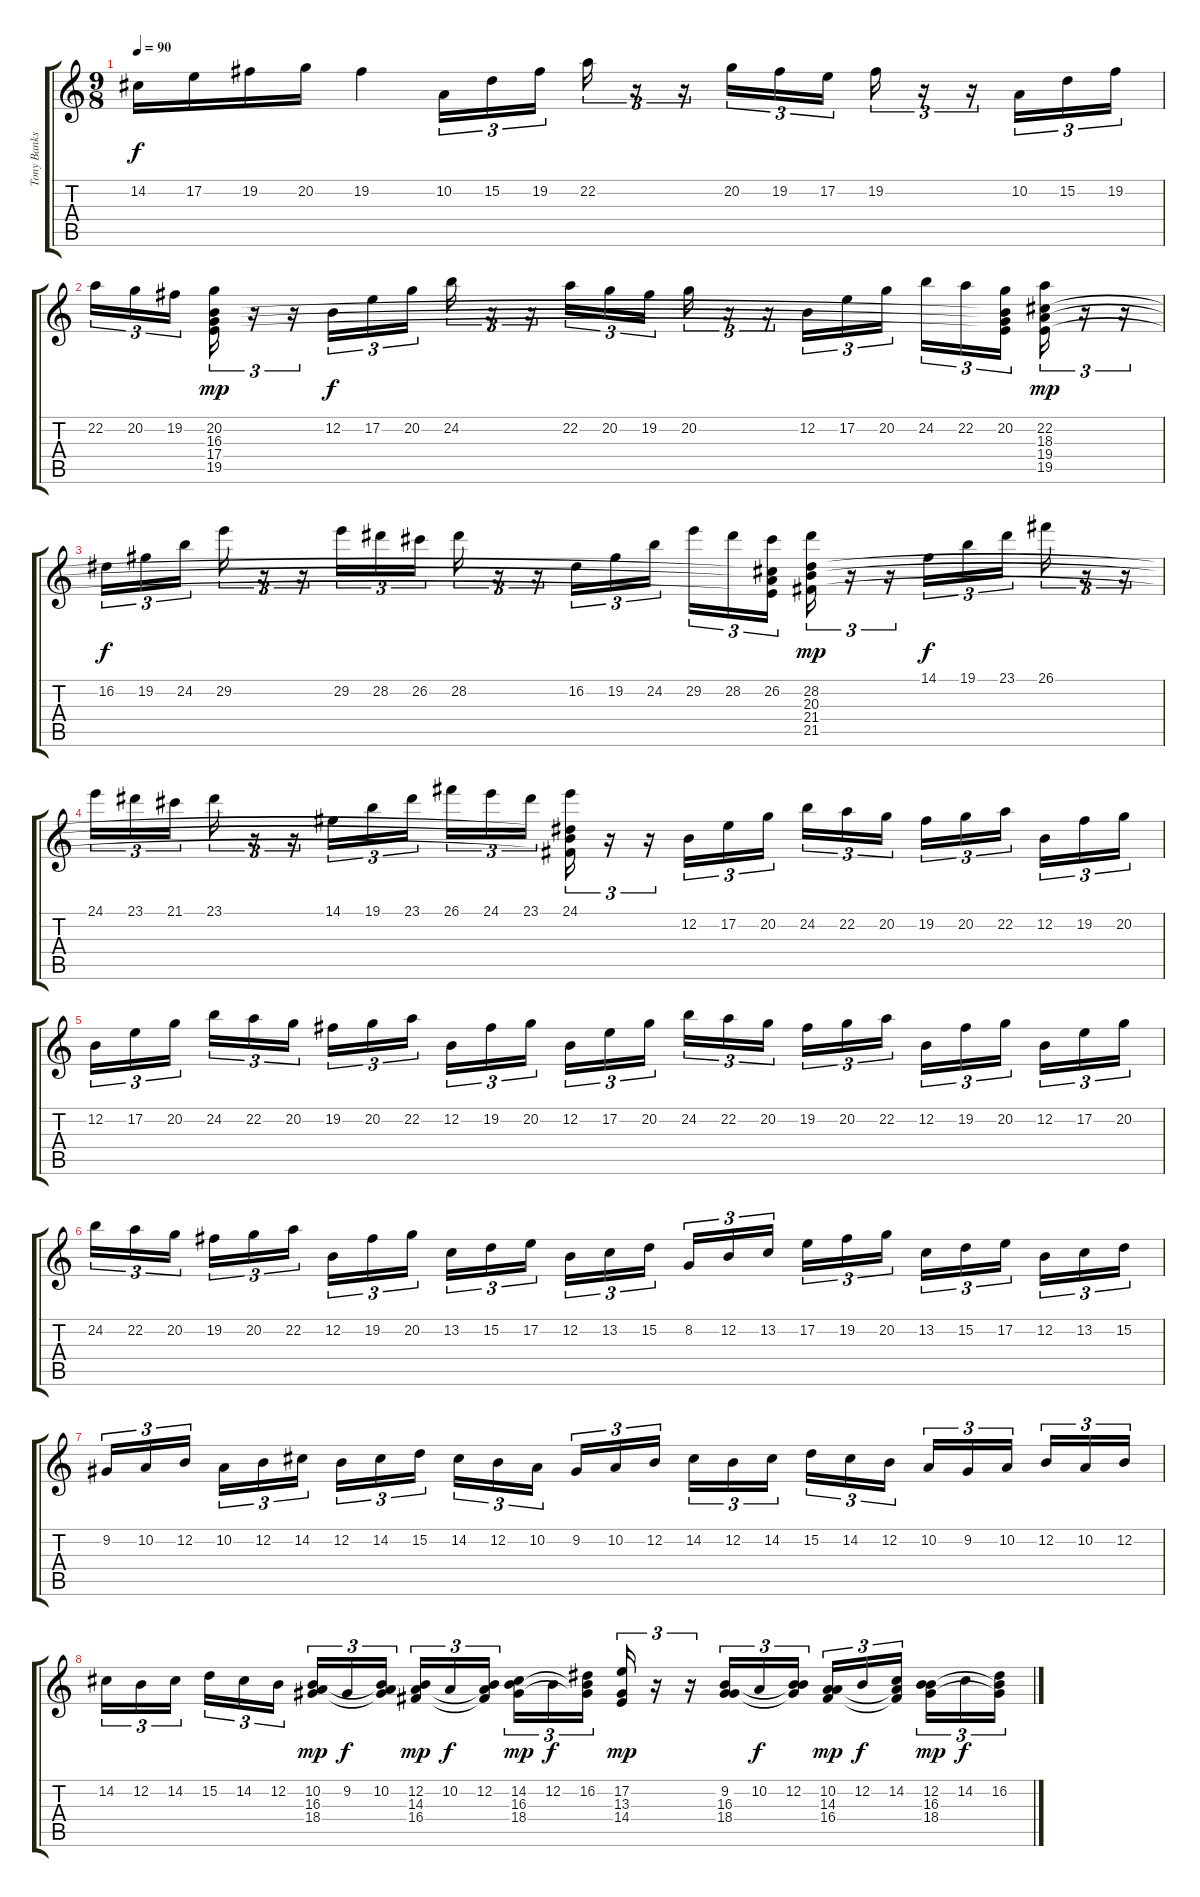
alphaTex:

\track ("Tony Banks (organ)" "Tony Banks") {instrument drawbarorgan}
\staff {score tabs}
\tuning (E4 B3 G3 D3 A2 E2) {hide}
\ts (9 8)
\tempo 90
\clef g2
\ks c
14.2.16{dy f} 17.2.16 19.2.16 20.2.16 19.2.4 10.2.16{tu (3 2)} 15.2.16{tu (3 2)} 19.2.16{tu (3 2)} 22.2.16{tu (3 2)} r.16{tu (3 2)} r.16{tu (3 2)} 20.2.16{tu (3 2)} 19.2.16{tu (3 2)} 17.2.16{tu (3 2)} 19.2.16{tu (3 2)} r.16{tu (3 2)} r.16{tu (3 2)} 10.2.16{tu (3 2)} 15.2.16{tu (3 2)} 19.2.16{tu (3 2)} |
22.2.16{tu (3 2)} 20.2.16{tu (3 2)} 19.2.16{tu (3 2)} (20.2 16.3 17.4 19.5).16{tu (3 2) dy mp} r.16{tu (3 2)} r.16{tu (3 2)} 12.2.16{tu (3 2) dy f} 17.2.16{tu (3 2)} 20.2.16{tu (3 2)} 24.2.16{tu (3 2)} r.16{tu (3 2)} r.16{tu (3 2)} 22.2.16{tu (3 2)} 20.2.16{tu (3 2)} 19.2.16{tu (3 2)} 20.2.16{tu (3 2)} r.16{tu (3 2)} r.16{tu (3 2)} 12.2.16{tu (3 2)} 17.2.16{tu (3 2)} 20.2.16{tu (3 2)} 24.2.16{tu (3 2)} 22.2.16{tu (3 2)} (20.2 16.3{t} 17.4{t} 19.5{t}).16{tu (3 2)} (22.2 18.3 19.4 19.5).16{tu (3 2) dy mp} r.16{tu (3 2)} r.16{tu (3 2)} |
16.2.16{tu (3 2) dy f} 19.2.16{tu (3 2)} 24.2.16{tu (3 2)} 29.2.16{tu (3 2)} r.16{tu (3 2)} r.16{tu (3 2)} 29.2.16{tu (3 2)} 28.2.16{tu (3 2)} 26.2.16{tu (3 2)} 28.2.16{tu (3 2)} r.16{tu (3 2)} r.16{tu (3 2)} 16.2.16{tu (3 2)} 19.2.16{tu (3 2)} 24.2.16{tu (3 2)} 29.2.16{tu (3 2)} 28.2.16{tu (3 2)} (26.2 18.3{t} 19.4{t} 19.5{t}).16{tu (3 2)} (28.2 20.3 21.4 21.5).16{tu (3 2) dy mp} r.16{tu (3 2)} r.16{tu (3 2)} 14.1.16{tu (3 2) dy f} 19.1.16{tu (3 2)} 23.1.16{tu (3 2)} 26.1.16{tu (3 2)} r.16{tu (3 2)} r.16{tu (3 2)} |
24.1.16{tu (3 2)} 23.1.16{tu (3 2)} 21.1.16{tu (3 2)} 23.1.16{tu (3 2)} r.16{tu (3 2)} r.16{tu (3 2)} 14.1.16{tu (3 2)} 19.1.16{tu (3 2)} 23.1.16{tu (3 2)} 26.1.16{tu (3 2)} 24.1.16{tu (3 2)} 23.1.16{tu (3 2)} (24.1 20.3{t} 21.4{t} 21.5{t}).16{tu (3 2)} r.16{tu (3 2)} r.16{tu (3 2)} 12.2.16{tu (3 2)} 17.2.16{tu (3 2)} 20.2.16{tu (3 2)} 24.2.16{tu (3 2)} 22.2.16{tu (3 2)} 20.2.16{tu (3 2)} 19.2.16{tu (3 2)} 20.2.16{tu (3 2)} 22.2.16{tu (3 2)} 12.2.16{tu (3 2)} 19.2.16{tu (3 2)} 20.2.16{tu (3 2)} |
12.2.16{tu (3 2)} 17.2.16{tu (3 2)} 20.2.16{tu (3 2)} 24.2.16{tu (3 2)} 22.2.16{tu (3 2)} 20.2.16{tu (3 2)} 19.2.16{tu (3 2)} 20.2.16{tu (3 2)} 22.2.16{tu (3 2)} 12.2.16{tu (3 2)} 19.2.16{tu (3 2)} 20.2.16{tu (3 2)} 12.2.16{tu (3 2)} 17.2.16{tu (3 2)} 20.2.16{tu (3 2)} 24.2.16{tu (3 2)} 22.2.16{tu (3 2)} 20.2.16{tu (3 2)} 19.2.16{tu (3 2)} 20.2.16{tu (3 2)} 22.2.16{tu (3 2)} 12.2.16{tu (3 2)} 19.2.16{tu (3 2)} 20.2.16{tu (3 2)} 12.2.16{tu (3 2)} 17.2.16{tu (3 2)} 20.2.16{tu (3 2)} |
24.2.16{tu (3 2)} 22.2.16{tu (3 2)} 20.2.16{tu (3 2)} 19.2.16{tu (3 2)} 20.2.16{tu (3 2)} 22.2.16{tu (3 2)} 12.2.16{tu (3 2)} 19.2.16{tu (3 2)} 20.2.16{tu (3 2)} 13.2.16{tu (3 2)} 15.2.16{tu (3 2)} 17.2.16{tu (3 2)} 12.2.16{tu (3 2)} 13.2.16{tu (3 2)} 15.2.16{tu (3 2)} 8.2.16{tu (3 2)} 12.2.16{tu (3 2)} 13.2.16{tu (3 2)} 17.2.16{tu (3 2)} 19.2.16{tu (3 2)} 20.2.16{tu (3 2)} 13.2.16{tu (3 2)} 15.2.16{tu (3 2)} 17.2.16{tu (3 2)} 12.2.16{tu (3 2)} 13.2.16{tu (3 2)} 15.2.16{tu (3 2)} |
9.2.16{tu (3 2)} 10.2.16{tu (3 2)} 12.2.16{tu (3 2)} 10.2.16{tu (3 2)} 12.2.16{tu (3 2)} 14.2.16{tu (3 2)} 12.2.16{tu (3 2)} 14.2.16{tu (3 2)} 15.2.16{tu (3 2)} 14.2.16{tu (3 2)} 12.2.16{tu (3 2)} 10.2.16{tu (3 2)} 9.2.16{tu (3 2)} 10.2.16{tu (3 2)} 12.2.16{tu (3 2)} 14.2.16{tu (3 2)} 12.2.16{tu (3 2)} 14.2.16{tu (3 2)} 15.2.16{tu (3 2)} 14.2.16{tu (3 2)} 12.2.16{tu (3 2)} 10.2.16{tu (3 2)} 9.2.16{tu (3 2)} 10.2.16{tu (3 2)} 12.2.16{tu (3 2)} 10.2.16{tu (3 2)} 12.2.16{tu (3 2)} |
14.2.16{tu (3 2)} 12.2.16{tu (3 2)} 14.2.16{tu (3 2)} 15.2.16{tu (3 2)} 14.2.16{tu (3 2)} 12.2.16{tu (3 2)} (10.2 16.3 18.4).16{tu (3 2) dy mp} 9.2.16{tu (3 2) dy f} (10.2 16.3{t} 18.4{t}).16{tu (3 2)} (12.2 14.3 16.4).16{tu (3 2) dy mp} 10.2.16{tu (3 2) dy f} (12.2 14.3{t} 16.4{t}).16{tu (3 2)} (14.2 16.3 18.4).16{tu (3 2) dy mp} 12.2.16{tu (3 2) dy f} (16.2 16.3{t} 18.4{t}).16{tu (3 2)} (17.2 13.3 14.4).16{tu (3 2) dy mp} r.16{tu (3 2)} r.16{tu (3 2)} (9.2 16.3 18.4).16{tu (3 2)} 10.2.16{tu (3 2) dy f} (12.2 16.3{t} 18.4{t}).16{tu (3 2)} (10.2 14.3 16.4).16{tu (3 2) dy mp} 12.2.16{tu (3 2) dy f} (14.2 14.3{t} 16.4{t}).16{tu (3 2)} (12.2 16.3 18.4).16{tu (3 2) dy mp} 14.2.16{tu (3 2) dy f} (16.2 16.3{t} 18.4{t}).16{tu (3 2)}
